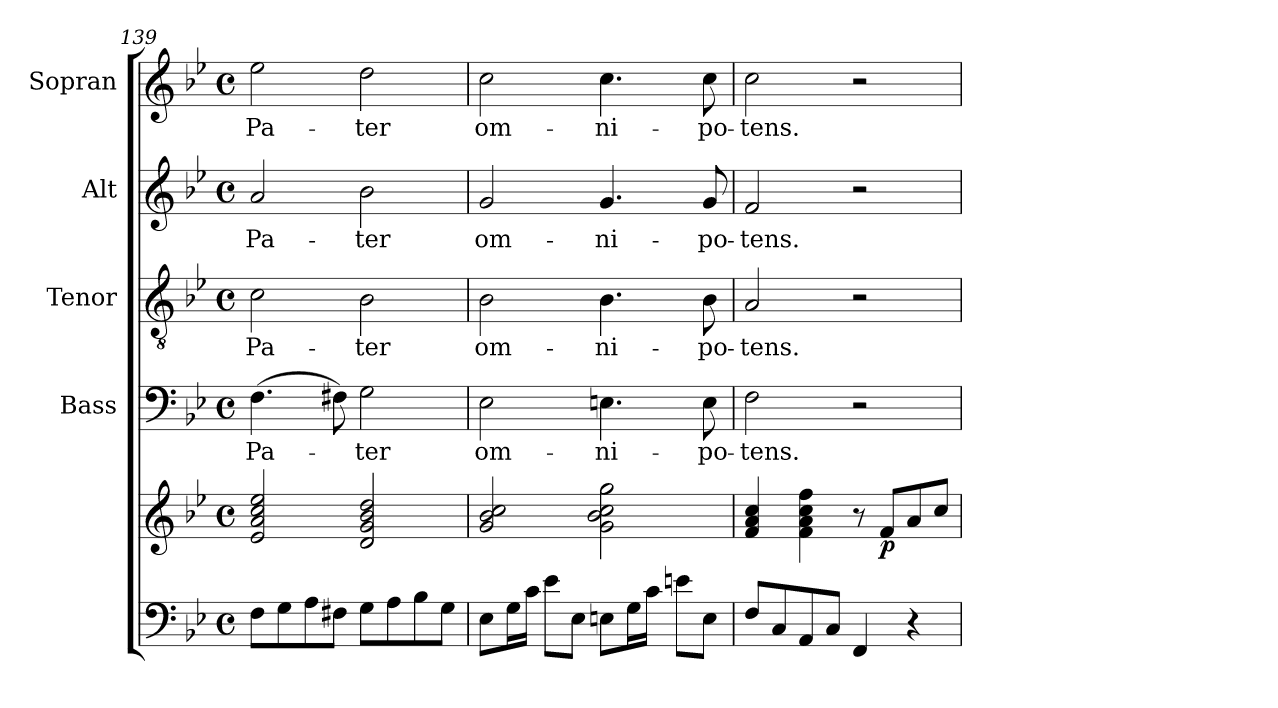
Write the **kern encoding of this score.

**kern	**kern	**dynam	**kern	**text	**kern	**text	**kern	**text	**kern	**text
*part5	*part5	*part5	*part4	*part4	*part3	*part3	*part2	*part2	*part1	*part1
*staff6	*staff5	*staff5/6	*staff4	*staff4	*staff3	*staff3	*staff2	*staff2	*staff1	*staff1
*	*	*	*I"Bass	*	*I"Tenor	*	*I"Alt	*	*I"Sopran	*
*	*	*	*I'B.	*	*I'T.	*	*I'A.	*	*I'S.	*
*clefF4	*clefG2	*	*clefF4	*	*clefGv2	*	*clefG2	*	*clefG2	*
*k[b-e-]	*k[b-e-]	*	*k[b-e-]	*	*k[b-e-]	*	*k[b-e-]	*	*k[b-e-]	*
*B-:	*B-:	*	*B-:	*	*B-:	*	*B-:	*	*B-:	*
*M4/4	*M4/4	*	*M4/4	*	*M4/4	*	*M4/4	*	*M4/4	*
*met(c)	*met(c)	*	*met(c)	*	*met(c)	*	*met(c)	*	*met(c)	*
=139	=139	=139	=139	=139	=139	=139	=139	=139	=139	=139
!	!	!	!	!LO:LY:b	!	!LO:LY:b	!	!LO:LY:b	!	!LO:LY:b
8F\L	2e-/ 2a/ 2cc/ 2ee-/	.	(>4.F\	Pa-	2c\	Pa-	2a/	Pa-	2ee-\	Pa-
8G\	.	.	.	.	.	.	.	.	.	.
8A\	.	.	.	.	.	.	.	.	.	.
8F#X\J	.	.	8F#X\)	.	.	.	.	.	.	.
!	!	!	!	!LO:LY:b	!	!LO:LY:b	!	!LO:LY:b	!	!LO:LY:b
8G\L	2d/ 2g/ 2b-/ 2dd/	.	2G\	-ter	2B-\	-ter	2b-\	-ter	2dd\	-ter
8A\	.	.	.	.	.	.	.	.	.	.
8B-\	.	.	.	.	.	.	.	.	.	.
8G\J	.	.	.	.	.	.	.	.	.	.
=140	=140	=140	=140	=140	=140	=140	=140	=140	=140	=140
!	!	!	!	!LO:LY:b	!	!LO:LY:b	!	!LO:LY:b	!	!LO:LY:b
8E-\L	2g/ 2b-/ 2cc/	.	2E-\	om-	2B-\	om-	2g/	om-	2cc\	om-
16G\L	.	.	.	.	.	.	.	.	.	.
16c\JJ	.	.	.	.	.	.	.	.	.	.
8e-\L	.	.	.	.	.	.	.	.	.	.
8E-\J	.	.	.	.	.	.	.	.	.	.
!	!	!	!	!LO:LY:b	!	!LO:LY:b	!	!LO:LY:b	!	!LO:LY:b
8En\L	2g\ 2b-\ 2cc\ 2gg\	.	4.En\	-ni-	4.B-\	-ni-	4.g/	-ni-	4.cc\	-ni-
16G\L	.	.	.	.	.	.	.	.	.	.
16c\JJ	.	.	.	.	.	.	.	.	.	.
8en\L	.	.	.	.	.	.	.	.	.	.
!	!	!	!	!LO:LY:b	!	!LO:LY:b	!	!LO:LY:b	!	!LO:LY:b
8E\J	.	.	8E\	-po-	8B-\	-po-	8g/	-po-	8cc\	-po-
=141	=141	=141	=141	=141	=141	=141	=141	=141	=141	=141
!	!	!	!	!LO:LY:b	!	!LO:LY:b	!	!LO:LY:b	!	!LO:LY:b
8F/L	4f/ 4a/ 4cc/	.	2F\	-tens.	2A/	-tens.	2f/	-tens.	2cc\	-tens.
8C/	.	.	.	.	.	.	.	.	.	.
8AA/	4f\ 4a\ 4cc\ 4ff\	.	.	.	.	.	.	.	.	.
8C/J	.	.	.	.	.	.	.	.	.	.
4FF/	8r	.	2r	.	2r	.	2r	.	2r	.
!	!	!LO:DY:b	!	!	!	!	!	!	!	!
.	8f/L	p	.	.	.	.	.	.	.	.
4r	8a/	.	.	.	.	.	.	.	.	.
.	8cc/J	.	.	.	.	.	.	.	.	.
=	=	=	=	=	=	=	=	=	=	=
*-	*-	*-	*-	*-	*-	*-	*-	*-	*-	*-
